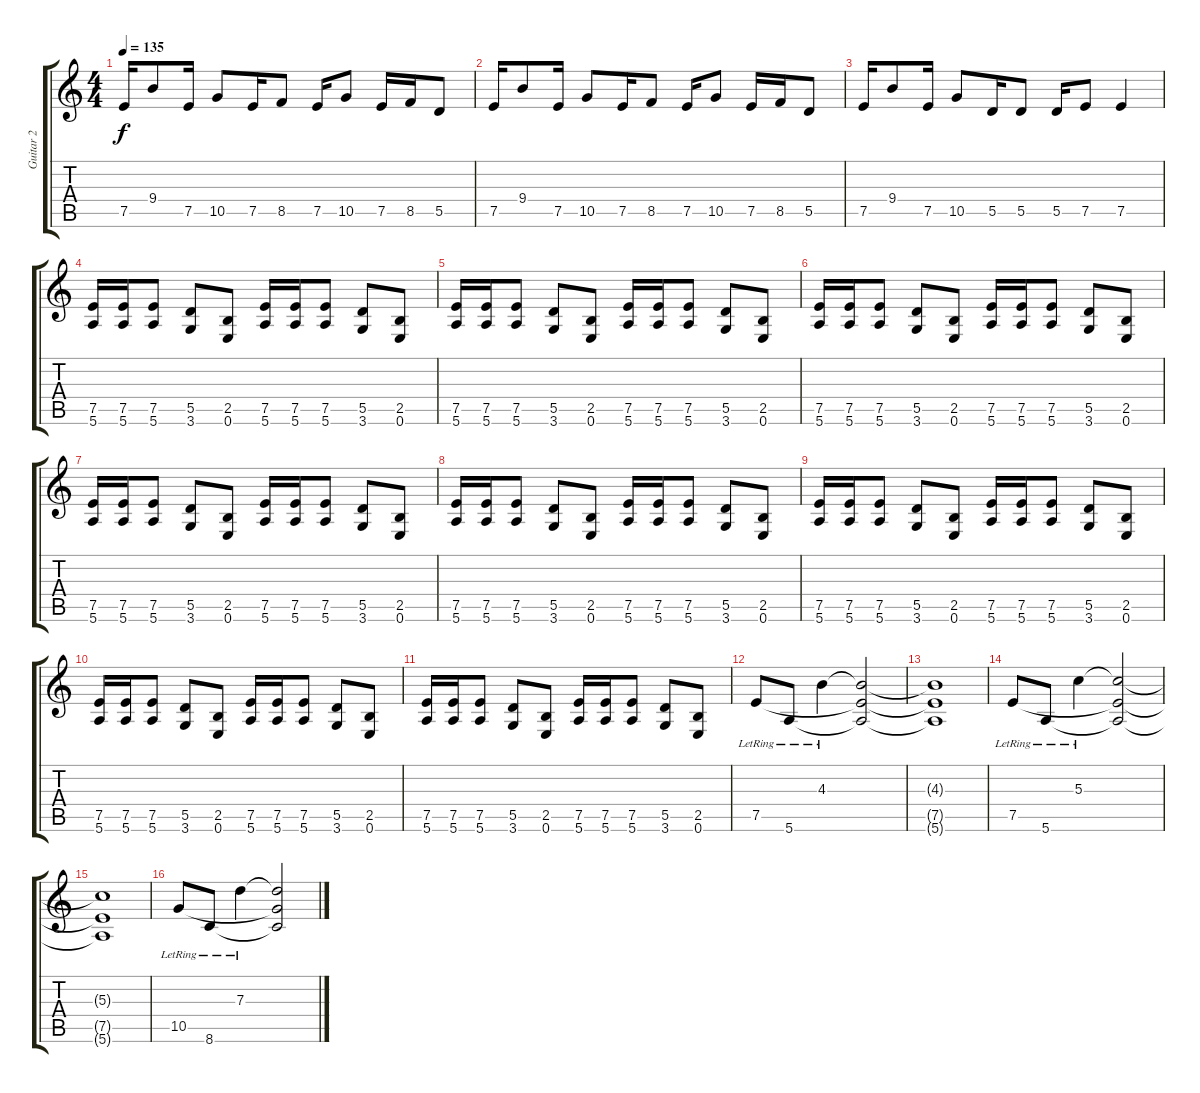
\track ("Guitar 2" "Guitar 2") {instrument overdrivenguitar}
\staff {score tabs}
\tuning (E4 B3 G3 D3 A2 E2) {hide}
\ts (4 4)
\tempo 135
\clef g2
\ks c
7.5.16{dy f} 9.4.8 7.5.16 10.5.8 7.5.16 8.5.8 7.5.16 10.5.8 7.5.16 8.5.16 5.5.8 |
7.5.16 9.4.8 7.5.16 10.5.8 7.5.16 8.5.8 7.5.16 10.5.8 7.5.16 8.5.16 5.5.8 |
7.5.16 9.4.8 7.5.16 10.5.8 5.5.16 5.5.8 5.5.16 7.5.8 7.5.4 |
(7.5 5.6).16 (7.5 5.6).16 (7.5 5.6).8 (5.5 3.6).8 (2.5 0.6).8 (7.5 5.6).16 (7.5 5.6).16 (7.5 5.6).8 (5.5 3.6).8 (2.5 0.6).8 |
(7.5 5.6).16 (7.5 5.6).16 (7.5 5.6).8 (5.5 3.6).8 (2.5 0.6).8 (7.5 5.6).16 (7.5 5.6).16 (7.5 5.6).8 (5.5 3.6).8 (2.5 0.6).8 |
(7.5 5.6).16 (7.5 5.6).16 (7.5 5.6).8 (5.5 3.6).8 (2.5 0.6).8 (7.5 5.6).16 (7.5 5.6).16 (7.5 5.6).8 (5.5 3.6).8 (2.5 0.6).8 |
(7.5 5.6).16 (7.5 5.6).16 (7.5 5.6).8 (5.5 3.6).8 (2.5 0.6).8 (7.5 5.6).16 (7.5 5.6).16 (7.5 5.6).8 (5.5 3.6).8 (2.5 0.6).8 |
(7.5 5.6).16 (7.5 5.6).16 (7.5 5.6).8 (5.5 3.6).8 (2.5 0.6).8 (7.5 5.6).16 (7.5 5.6).16 (7.5 5.6).8 (5.5 3.6).8 (2.5 0.6).8 |
(7.5 5.6).16 (7.5 5.6).16 (7.5 5.6).8 (5.5 3.6).8 (2.5 0.6).8 (7.5 5.6).16 (7.5 5.6).16 (7.5 5.6).8 (5.5 3.6).8 (2.5 0.6).8 |
(7.5 5.6).16 (7.5 5.6).16 (7.5 5.6).8 (5.5 3.6).8 (2.5 0.6).8 (7.5 5.6).16 (7.5 5.6).16 (7.5 5.6).8 (5.5 3.6).8 (2.5 0.6).8 |
(7.5 5.6).16 (7.5 5.6).16 (7.5 5.6).8 (5.5 3.6).8 (2.5 0.6).8 (7.5 5.6).16 (7.5 5.6).16 (7.5 5.6).8 (5.5 3.6).8 (2.5 0.6).8 |
7.5{lr}.8 5.6{lr}.8 4.3{lr}.4 (4.3{t} 7.5{t} 5.6{t}).2 |
(4.3{t} 7.5{t} 5.6{t}).1 |
7.5{lr}.8 5.6{lr}.8 5.3{lr}.4 (5.3{t} 7.5{t} 5.6{t}).2 |
(5.3{t} 7.5{t} 5.6{t}).1 |
10.5{lr}.8 8.6{lr}.8 7.3{lr}.4 (7.3{t} 10.5{t} 8.6{t}).2
